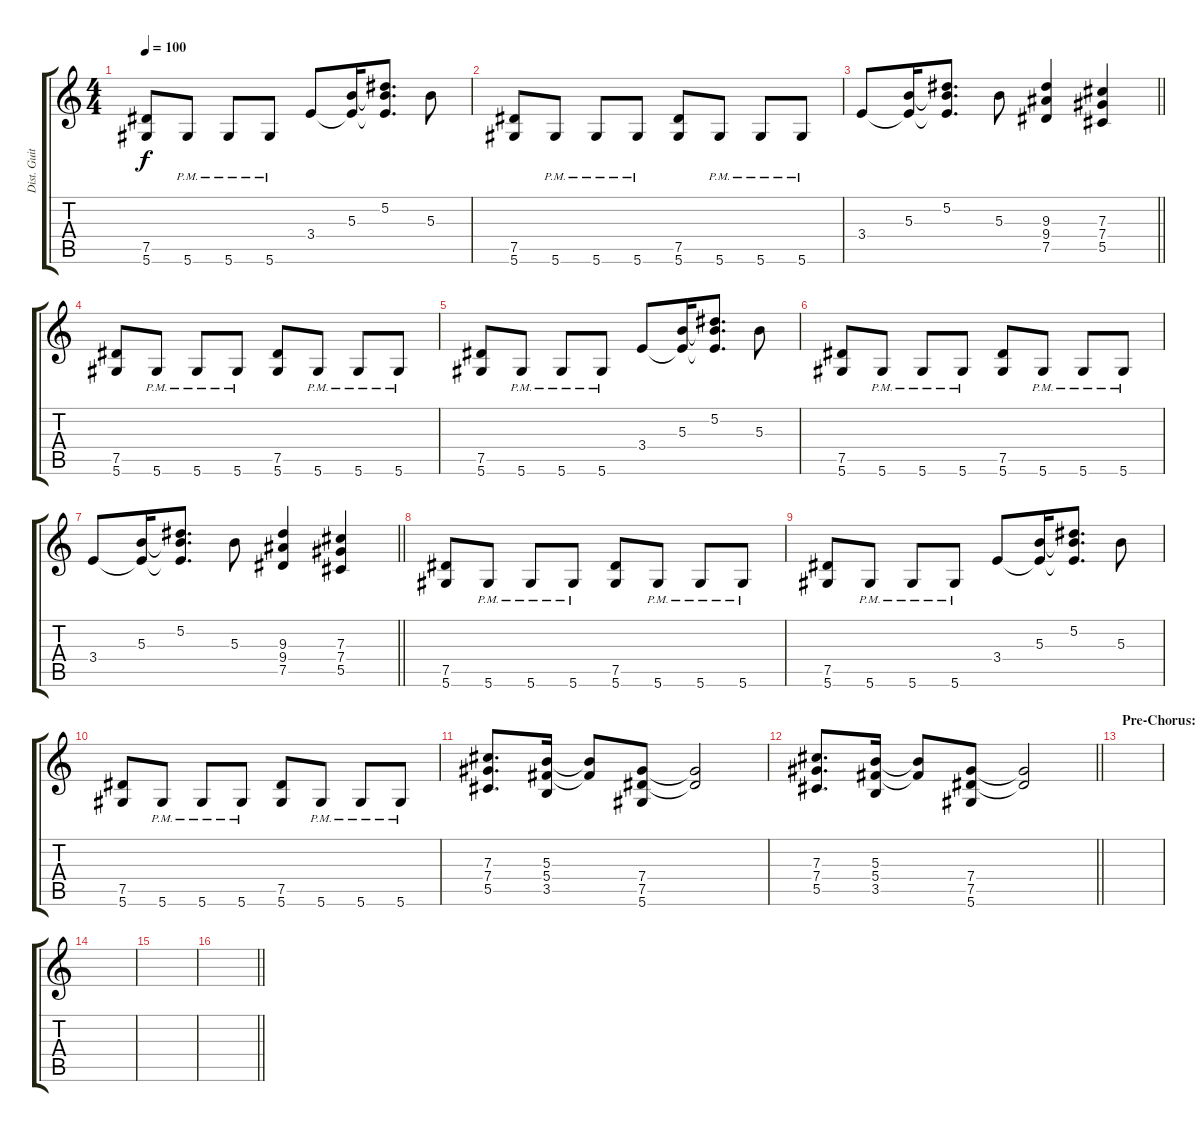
\track ("Dist. Guitar 2" "Dist. Guit") {instrument distortionguitar}
\staff {score tabs}
\tuning (Eb4 Bb3 Gb3 Db3 Ab2 Eb2) {hide}
\ts (4 4)
\tempo 100
\clef g2
\ks c
(7.5 5.6).8{dy f} 5.6{pm}.8 5.6{pm}.8 5.6{pm}.8 3.4.8 (5.3 3.4{t}).16 (5.2 5.3{t} 3.4{t}).8{d} 5.3.8 |
(7.5 5.6).8 5.6{pm}.8 5.6{pm}.8 5.6{pm}.8 (7.5 5.6).8 5.6{pm}.8 5.6{pm}.8 5.6{pm}.8 |
\barLineRight lightlight
3.4.8 (5.3 3.4{t}).16 (5.2 5.3{t} 3.4{t}).8{d} 5.3.8 (9.3 9.4 7.5).4 (7.3 7.4 5.5).4 |
(7.5 5.6).8 5.6{pm}.8 5.6{pm}.8 5.6{pm}.8 (7.5 5.6).8 5.6{pm}.8 5.6{pm}.8 5.6{pm}.8 |
(7.5 5.6).8 5.6{pm}.8 5.6{pm}.8 5.6{pm}.8 3.4.8 (5.3 3.4{t}).16 (5.2 5.3{t} 3.4{t}).8{d} 5.3.8 |
(7.5 5.6).8 5.6{pm}.8 5.6{pm}.8 5.6{pm}.8 (7.5 5.6).8 5.6{pm}.8 5.6{pm}.8 5.6{pm}.8 |
\barLineRight lightlight
3.4.8 (5.3 3.4{t}).16 (5.2 5.3{t} 3.4{t}).8{d} 5.3.8 (9.3 9.4 7.5).4 (7.3 7.4 5.5).4 |
(7.5 5.6).8 5.6{pm}.8 5.6{pm}.8 5.6{pm}.8 (7.5 5.6).8 5.6{pm}.8 5.6{pm}.8 5.6{pm}.8 |
(7.5 5.6).8 5.6{pm}.8 5.6{pm}.8 5.6{pm}.8 3.4.8 (5.3 3.4{t}).16 (5.2 5.3{t} 3.4{t}).8{d} 5.3.8 |
(7.5 5.6).8 5.6{pm}.8 5.6{pm}.8 5.6{pm}.8 (7.5 5.6).8 5.6{pm}.8 5.6{pm}.8 5.6{pm}.8 |
(7.3 7.4 5.5).8{d} (5.3 5.4 3.5).16 (5.3{t} 5.4{t}).8 (7.4 7.5 5.6).8 (7.4{t} 7.5{t}).2 |
\barLineRight lightlight
(7.3 7.4 5.5).8{d} (5.3 5.4 3.5).16 (5.3{t} 5.4{t}).8 (7.4 7.5 5.6).8 (7.4{t} 7.5{t}).2 |
\section ("" "Pre-Chorus:")
|
|
|
\barLineRight lightlight
